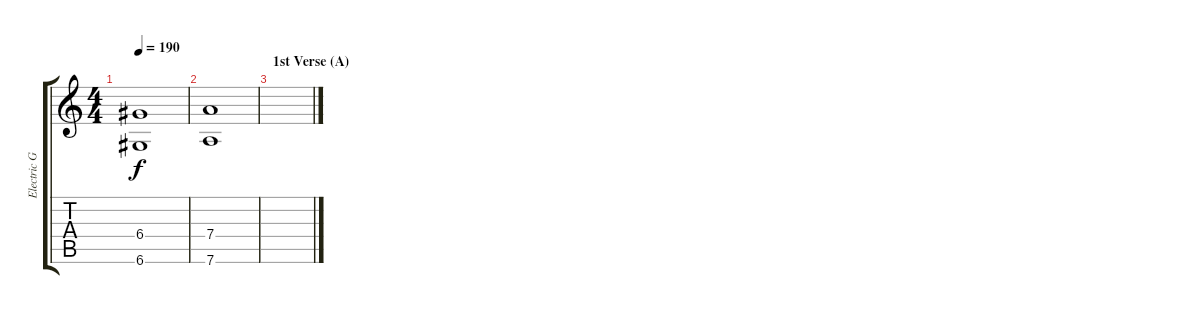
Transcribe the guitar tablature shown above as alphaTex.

\track ("Electric Guitar - Lead" "Electric G") {instrument distortionguitar}
\staff {score tabs}
\tuning (E4 B3 G3 D3 A2 D2) {hide}
\ts (4 4)
\tempo 190
\clef g2
\ks c
(6.4 6.6).1{dy f} |
(7.4 7.6).1 |
\section ("" "1st Verse (A)")
